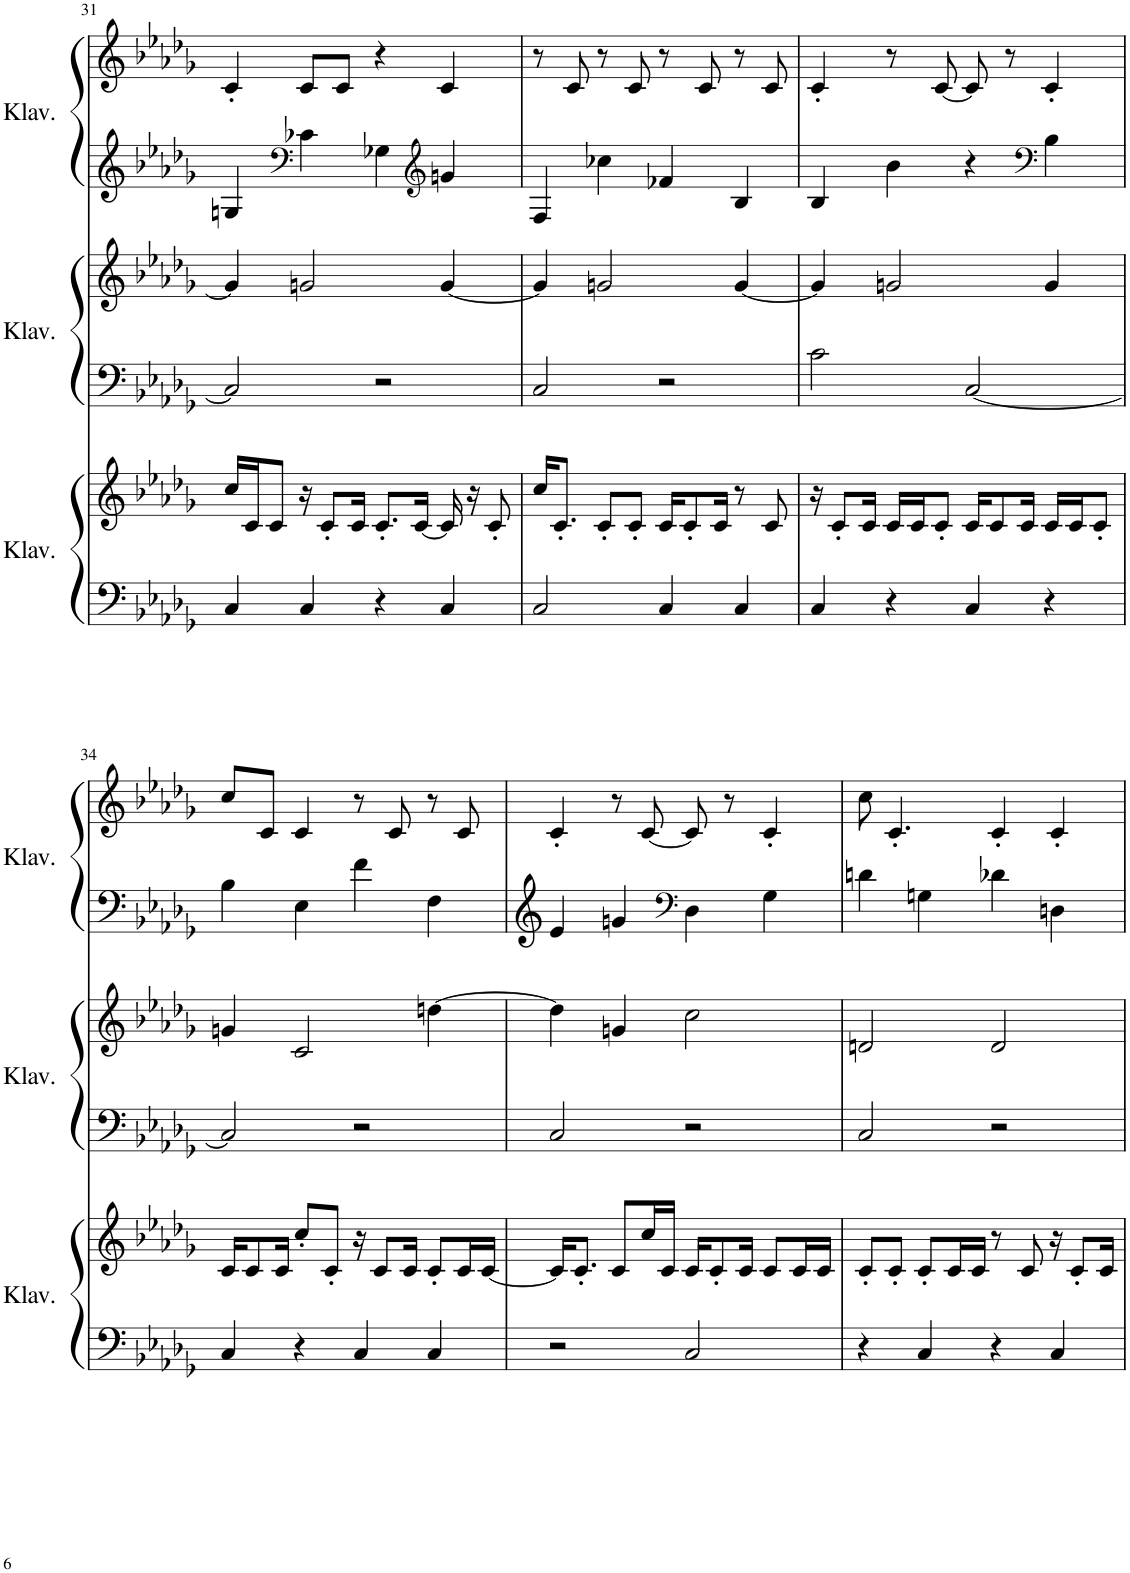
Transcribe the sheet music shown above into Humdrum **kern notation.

**kern	**kern	**kern	**kern	**kern	**kern
*part3	*part3	*part2	*part2	*part1	*part1
*staff6	*staff5	*staff4	*staff3	*staff2	*staff1
*I"Klavier	*	*I"Klavier	*	*I"Klavier	*
*I'Klav.	*	*I'Klav.	*	*I'Klav.	*
!!LO:PB:g=z
*clefF4	*clefG2	*clefF4	*clefG2	*clefG2	*clefG2
*k[b-e-a-d-g-]	*k[b-e-a-d-g-]	*k[b-e-a-d-g-]	*k[b-e-a-d-g-]	*k[b-e-a-d-g-]	*k[b-e-a-d-g-]
*M4/4	*M4/4	*M4/4	*M4/4	*M4/4	*M4/4
=31	=31	=31	=31	=31	=31
4C/	16cc/LL	2C/]	4g/]	4Gn/	4c'/
.	16c/J	.	.	.	.
.	8c/J	.	.	.	.
*	*	*	*	*clefF4	*
4C/	16r	.	2gn/	4c-X\	8c/L
.	8c'/L	.	.	.	.
.	.	.	.	.	8c/J
.	16c/Jk	.	.	.	.
4r	8.c'/L	2r	.	4G-X\	4r
.	[16c/Jk	.	.	.	.
*	*	*	*	*clefG2	*
4C/	16c/]	.	[4g/	4gn/	4c/
.	16r	.	.	.	.
.	8c'/	.	.	.	.
=32	=32	=32	=32	=32	=32
2C/	16cc/KL	2C/	4g/]	4F/	8r
.	8.c'/J	.	.	.	.
.	.	.	.	.	8c/
.	8c'/L	.	2gn/	4cc-X\	8r
.	8c'/J	.	.	.	8c/
4C/	16c/KL	2r	.	4f-X/	8r
.	8c'/	.	.	.	.
.	.	.	.	.	8c/
.	16c/Jk	.	.	.	.
4C/	8r	.	[4g/	4B-/	8r
.	8c/	.	.	.	8c/
=33	=33	=33	=33	=33	=33
4C/	16r	2c\	4g/]	4B-/	4c'/
.	8c'/L	.	.	.	.
.	16c/Jk	.	.	.	.
4r	16c/LL	.	2gn/	4b-\	8r
.	16c/J	.	.	.	.
.	8c'/J	.	.	.	[8c/
4C/	16c/KL	[2C/	.	4r	8c/]
.	8c/	.	.	.	.
.	.	.	.	.	8r
.	16c/Jk	.	.	.	.
*	*	*	*	*clefF4	*
4r	16c/LL	.	4g/	4B-\	4c'/
.	16c/J	.	.	.	.
.	8c'/J	.	.	.	.
!!LO:LB:g=z
=34	=34	=34	=34	=34	=34
4C/	16c/KL	2C/]	4gn/	4B-\	8cc/L
.	8c/	.	.	.	.
.	.	.	.	.	8c/J
.	16c/Jk	.	.	.	.
4r	8cc'/L	.	2c/	4E-\	4c/
.	8c'/J	.	.	.	.
4C/	16r	2r	.	4f\	8r
.	8c/L	.	.	.	.
.	.	.	.	.	8c/
.	16c/Jk	.	.	.	.
4C/	8c'/L	.	[4ddn\	4F\	8r
.	16c/L	.	.	.	8c/
.	[16c/JJ	.	.	.	.
=35	=35	=35	=35	=35	=35
2r	16c/KL]	2C/	4dd\]	4e-/	4c'/
.	8.c'/J	.	.	.	.
.	8c/L	.	4gn/	4gn/	8r
.	16cc/L	.	.	.	[8c/
.	16c/JJ	.	.	.	.
*	*	*	*	*clefF4	*
2C/	16c/KL	2r	2cc\	4D-\	8c/]
.	8c'/	.	.	.	.
.	.	.	.	.	8r
.	16c/Jk	.	.	.	.
.	8c/L	.	.	4G-\	4c'/
.	16c/L	.	.	.	.
.	16c/JJ	.	.	.	.
=36	=36	=36	=36	=36	=36
4r	8c'/L	2C/	2dn/	4dn\	8cc\
.	8c'/J	.	.	.	4.c'/
4C/	8c'/L	.	.	4Gn\	.
.	16c/L	.	.	.	.
.	16c/JJ	.	.	.	.
4r	8r	2r	2d/	4d-X\	4c'/
.	8c/	.	.	.	.
4C/	16r	.	.	4Dn\	4c'/
.	8c'/L	.	.	.	.
.	16c/Jk	.	.	.	.
=	=	=	=	=	=
*-	*-	*-	*-	*-	*-
